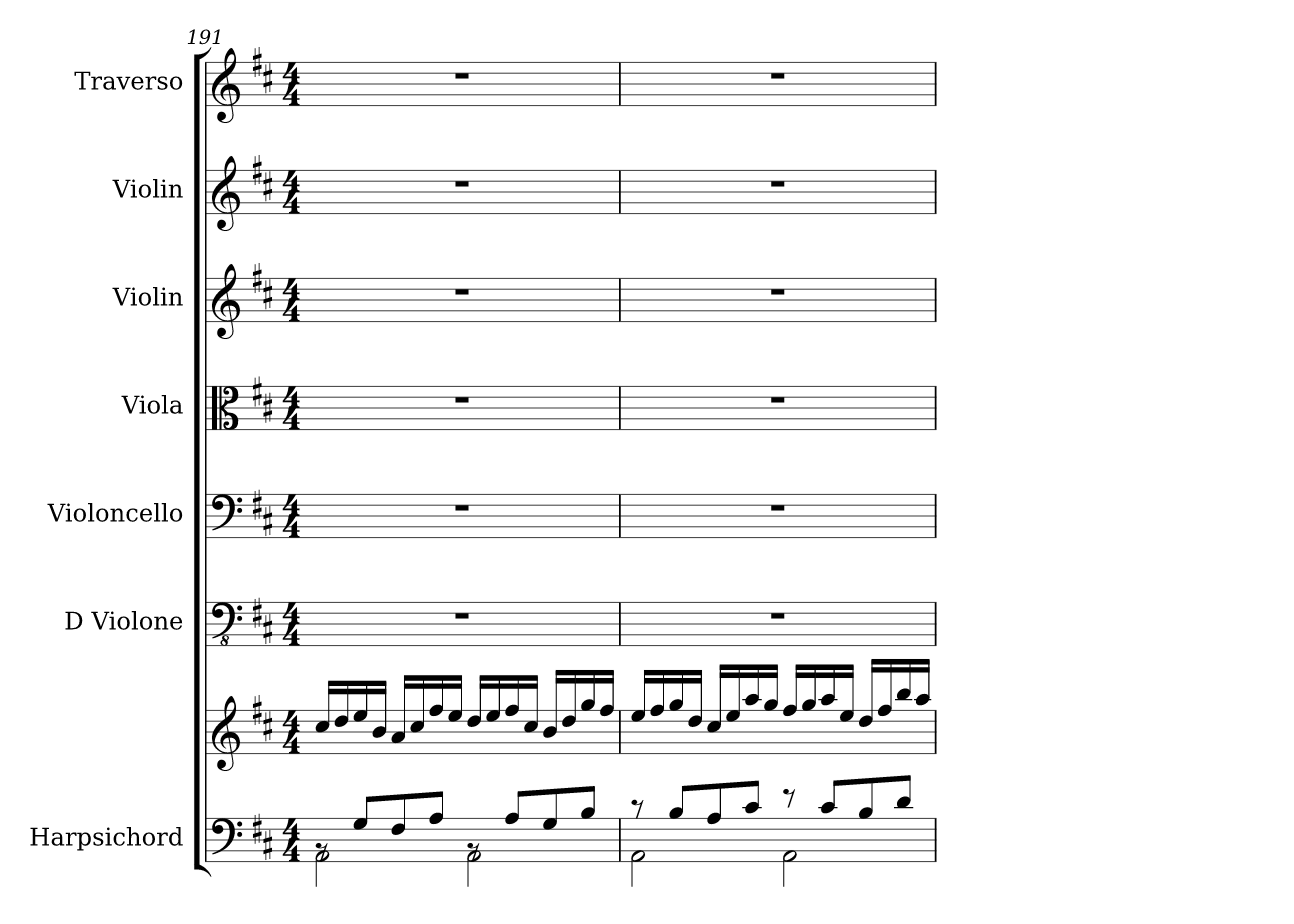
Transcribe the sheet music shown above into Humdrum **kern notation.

**kern	**kern	**kern	**kern	**kern	**kern	**kern	**kern
*part7	*part7	*part6	*part5	*part4	*part3	*part2	*part1
*staff8	*staff7	*staff6	*staff5	*staff4	*staff3	*staff2	*staff1
*I"Harpsichord	*	*I"D Violone	*I"Violoncello	*I"Viola	*I"Violin	*I"Violin	*I"Traverso
*I'Hch.	*	*I'D Vne.	*I'Vc.	*I'Vla.	*I'Vln.	*I'Vln.	*I'Trv.
!!LO:PB:g=z
*clefF4	*clefG2	*clefFv4	*clefF4	*clefC3	*clefG2	*clefG2	*clefG2
*	*	*ITrd7c12	*	*	*	*	*
*k[f#c#]	*k[f#c#]	*k[f#c#]	*k[f#c#]	*k[f#c#]	*k[f#c#]	*k[f#c#]	*k[f#c#]
*M4/4	*M4/4	*M4/4	*M4/4	*M4/4	*M4/4	*M4/4	*M4/4
=191	=191	=191	=191	=191	=191	=191	=191
*^	*	*	*	*	*	*	*
8rBB	2AA\	16cc#/LL	1r	1r	1r	1r	1r	1r
.	.	16dd/	.	.	.	.	.	.
8G/L	.	16ee/	.	.	.	.	.	.
.	.	16b/JJ	.	.	.	.	.	.
8F#/	.	16a/LL	.	.	.	.	.	.
.	.	16cc#/	.	.	.	.	.	.
8A/J	.	16ff#/	.	.	.	.	.	.
.	.	16ee/JJ	.	.	.	.	.	.
8rBB	2AA\	16dd/LL	.	.	.	.	.	.
.	.	16ee/	.	.	.	.	.	.
8A/L	.	16ff#/	.	.	.	.	.	.
.	.	16cc#/JJ	.	.	.	.	.	.
8G/	.	16b/LL	.	.	.	.	.	.
.	.	16dd/	.	.	.	.	.	.
8B/J	.	16gg/	.	.	.	.	.	.
.	.	16ff#/JJ	.	.	.	.	.	.
=192	=192	=192	=192	=192	=192	=192	=192	=192
8r	2AA\	16ee/LL	1r	1r	1r	1r	1r	1r
.	.	16ff#/	.	.	.	.	.	.
8B/L	.	16gg/	.	.	.	.	.	.
.	.	16dd/JJ	.	.	.	.	.	.
8A/	.	16cc#/LL	.	.	.	.	.	.
.	.	16ee/	.	.	.	.	.	.
8c#/J	.	16aa/	.	.	.	.	.	.
.	.	16gg/JJ	.	.	.	.	.	.
8r	2AA\	16ff#/LL	.	.	.	.	.	.
.	.	16gg/	.	.	.	.	.	.
8c#/L	.	16aa/	.	.	.	.	.	.
.	.	16ee/JJ	.	.	.	.	.	.
8B/	.	16dd/LL	.	.	.	.	.	.
.	.	16ff#/	.	.	.	.	.	.
8d/J	.	16bb/	.	.	.	.	.	.
.	.	16aa/JJ	.	.	.	.	.	.
*v	*v	*	*	*	*	*	*	*
=	=	=	=	=	=	=	=
*-	*-	*-	*-	*-	*-	*-	*-
